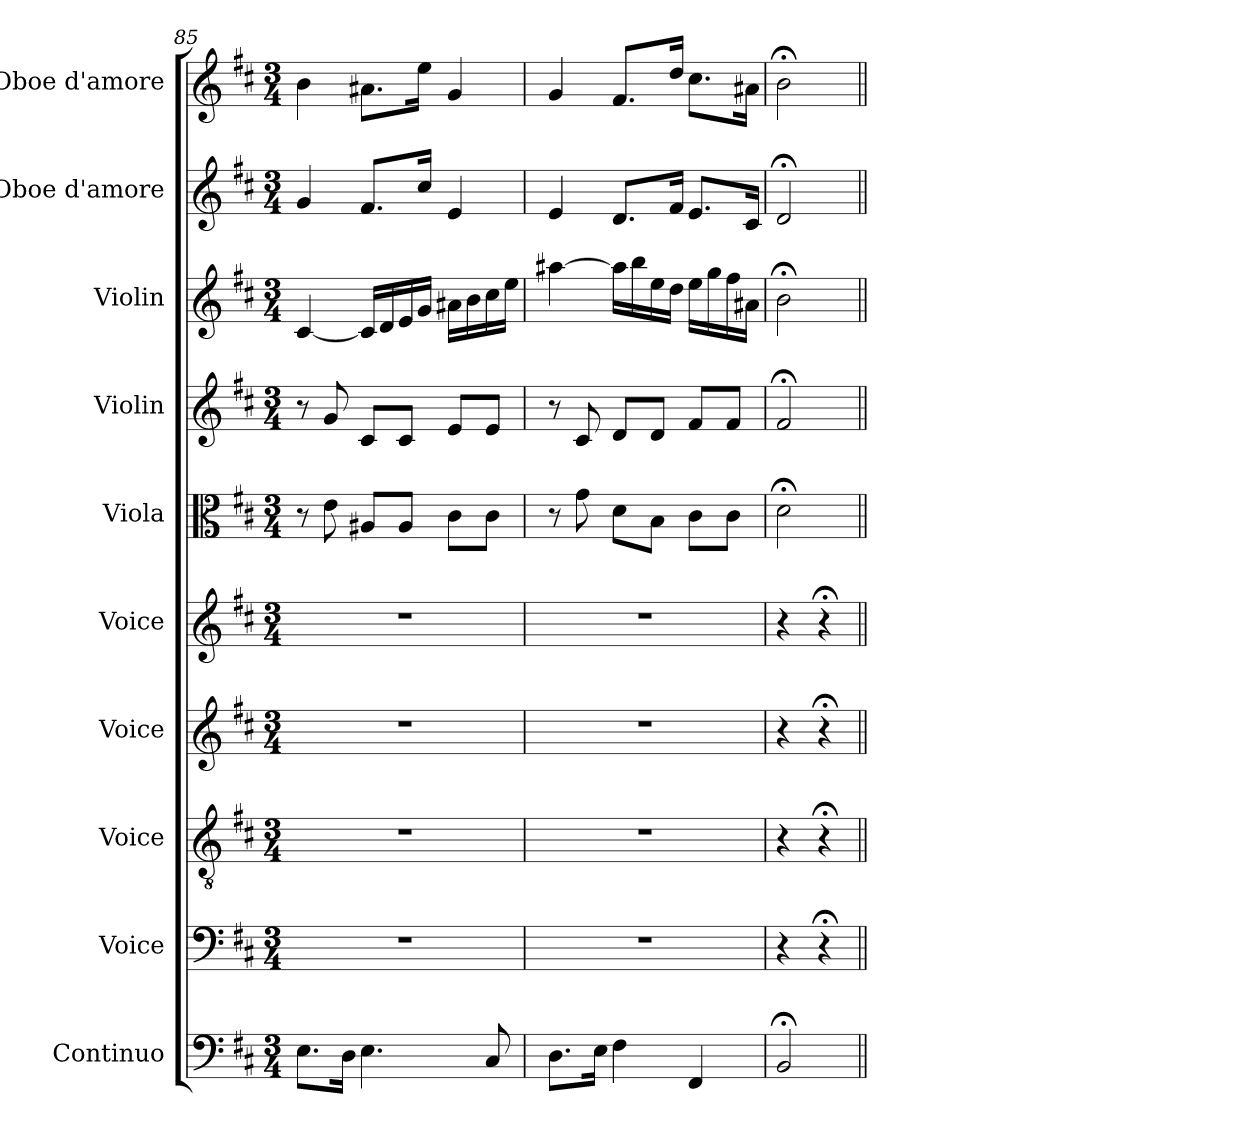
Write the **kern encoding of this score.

**kern	**kern	**kern	**kern	**kern	**kern	**kern	**kern	**kern	**kern
*part10	*part9	*part8	*part7	*part6	*part5	*part4	*part3	*part2	*part1
*staff10	*staff9	*staff8	*staff7	*staff6	*staff5	*staff4	*staff3	*staff2	*staff1
*I"Continuo	*I"Voice	*I"Voice	*I"Voice	*I"Voice	*I"Viola	*I"Violin	*I"Violin	*I"Oboe d'amore	*I"Oboe d'amore
*I'Cont.	*I'V	*I'V	*I'V	*I'V	*I'Vla.	*I'Vln.	*I'Vln.	*I'Ob. d'a.	*I'Ob. d'a.
*clefF4	*clefF4	*clefGv2	*clefG2	*clefG2	*clefC3	*clefG2	*clefG2	*clefG2	*clefG2
*k[f#c#]	*k[f#c#]	*k[f#c#]	*k[f#c#]	*k[f#c#]	*k[f#c#]	*k[f#c#]	*k[f#c#]	*k[f#c#]	*k[f#c#]
*M3/4	*M3/4	*M3/4	*M3/4	*M3/4	*M3/4	*M3/4	*M3/4	*M3/4	*M3/4
=85	=85	=85	=85	=85	=85	=85	=85	=85	=85
8.EL	2.r	2.r	2.r	2.r	8r	8r	[4c#	4g	4b
.	.	.	.	.	8e	8g	.	.	.
16DJk	.	.	.	.	.	.	.	.	.
4.E	.	.	.	.	8A#XL	8c#L	16c#LL]	8.f#L	8.a#XL
.	.	.	.	.	.	.	16d	.	.
.	.	.	.	.	8A#J	8c#J	16e	.	.
.	.	.	.	.	.	.	16gJJ	16cc#Jk	16eeJk
.	.	.	.	.	8c#L	8eL	16a#XLL	4e	4g
.	.	.	.	.	.	.	16b	.	.
8C#	.	.	.	.	8c#J	8eJ	16cc#	.	.
.	.	.	.	.	.	.	16eeJJ	.	.
=86	=86	=86	=86	=86	=86	=86	=86	=86	=86
8.DL	2.r	2.r	2.r	2.r	8r	8r	[4aa#X	4e	4g
.	.	.	.	.	8g	8c#	.	.	.
16EJk	.	.	.	.	.	.	.	.	.
4F#	.	.	.	.	8dL	8dL	16aa#LL]	8.dL	8.f#L
.	.	.	.	.	.	.	16bb	.	.
.	.	.	.	.	8BJ	8dJ	16ee	.	.
.	.	.	.	.	.	.	16ddJJ	16f#Jk	16ddJk
4FF#	.	.	.	.	8c#L	8f#L	16eeLL	8.eL	8.cc#L
.	.	.	.	.	.	.	16gg	.	.
.	.	.	.	.	8c#J	8f#J	16ff#	.	.
.	.	.	.	.	.	.	16a#XJJ	16c#Jk	16a#XJk
=87	=87	=87	=87	=87	=87	=87	=87	=87	=87
2BB;<	4r	4r	4r	4r	2d;<	2f#;<	2b;<	2d;<	2b;<
.	4r;<	4r;<	4r;<	4r;<	.	.	.	.	.
=||	=||	=||	=||	=||	=||	=||	=||	=||	=||
*-	*-	*-	*-	*-	*-	*-	*-	*-	*-
